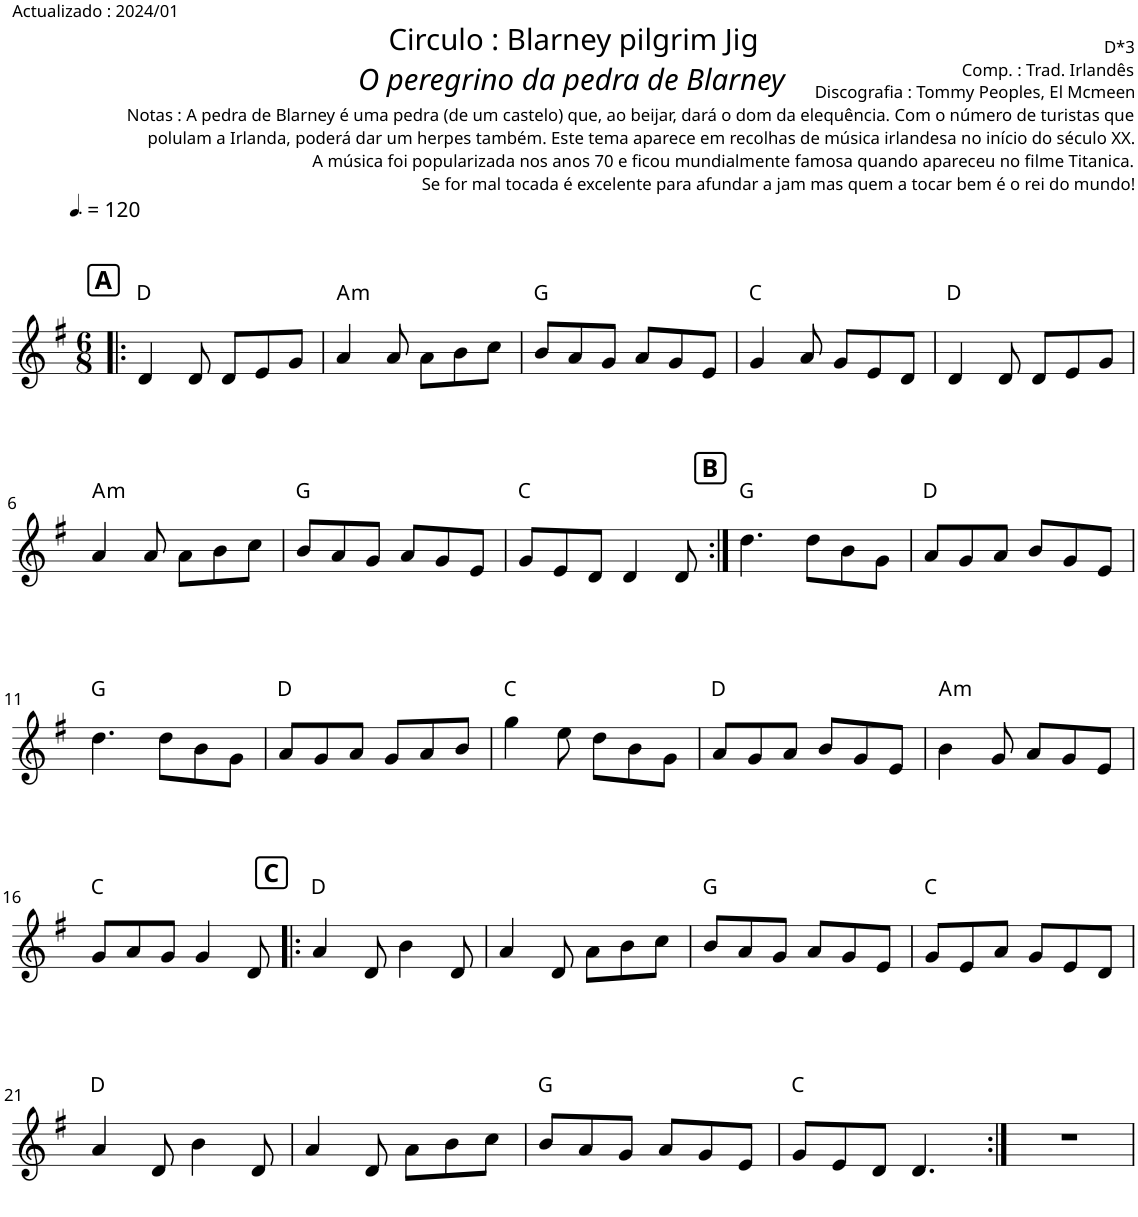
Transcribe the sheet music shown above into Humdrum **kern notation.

**kern	**harte
*part1	*part1
*staff1	*
*I"Piano	*
*I'Pno.	*
*clefG2	*
*k[f#]	*
*M6/8	*
*MM180	*
!!LO:REH:place=s1:a:B:cj:fs=12:t=A
=1!|:	=1!|:
4d/	D:maj
8d/	.
8d/L	.
8e/	.
8g/J	.
=2	=2
!	!LO:H:kt=m
4a/	A:min
8a/	.
8a\L	.
8b\	.
8cc\J	.
=3	=3
8b/L	G:maj
8a/	.
8g/J	.
8a/L	.
8g/	.
8e/J	.
=4	=4
4g/	C:maj
8a/	.
8g/L	.
8e/	.
8d/J	.
=5	=5
4d/	D:maj
8d/	.
8d/L	.
8e/	.
8g/J	.
!!LO:LB:g=z
=6	=6
!	!LO:H:kt=m
4a/	A:min
8a/	.
8a\L	.
8b\	.
8cc\J	.
=7	=7
8b/L	G:maj
8a/	.
8g/J	.
8a/L	.
8g/	.
8e/J	.
=8	=8
8g/L	C:maj
8e/	.
8d/J	.
4d/	.
8d/	.
!!LO:REH:place=s1:a:B:cj:fs=12:t=B
=9:|!	=9:|!
4.dd\	G:maj
8dd\L	.
8b\	.
8g\J	.
=10	=10
8a/L	D:maj
8g/	.
8a/J	.
8b/L	.
8g/	.
8e/J	.
!!LO:LB:g=z
=11	=11
4.dd\	G:maj
8dd\L	.
8b\	.
8g\J	.
=12	=12
8a/L	D:maj
8g/	.
8a/J	.
8g/L	.
8a/	.
8b/J	.
=13	=13
4gg\	C:maj
8ee\	.
8dd\L	.
8b\	.
8g\J	.
=14	=14
8a/L	D:maj
8g/	.
8a/J	.
8b/L	.
8g/	.
8e/J	.
=15	=15
!	!LO:H:kt=m
4b\	A:min
8g/	.
8a/L	.
8g/	.
8e/J	.
!!LO:LB:g=z
=16	=16
8g/L	C:maj
8a/	.
8g/J	.
4g/	.
8d/	.
!!LO:REH:place=s1:a:B:cj:fs=12:t=C
=17!|:	=17!|:
4a/	D:maj
8d/	.
4b\	.
8d/	.
=18	=18
4a/	.
8d/	.
8a\L	.
8b\	.
8cc\J	.
=19	=19
8b/L	G:maj
8a/	.
8g/J	.
8a/L	.
8g/	.
8e/J	.
=20	=20
8g/L	C:maj
8e/	.
8a/J	.
8g/L	.
8e/	.
8d/J	.
!!LO:LB:g=z
=21	=21
4a/	D:maj
8d/	.
4b\	.
8d/	.
=22	=22
4a/	.
8d/	.
8a\L	.
8b\	.
8cc\J	.
=23	=23
8b/L	G:maj
8a/	.
8g/J	.
8a/L	.
8g/	.
8e/J	.
=24	=24
8g/L	C:maj
8e/	.
8d/J	.
4.d/	.
=25:|!	=25:|!
2.r	.
=	=
*-	*-
